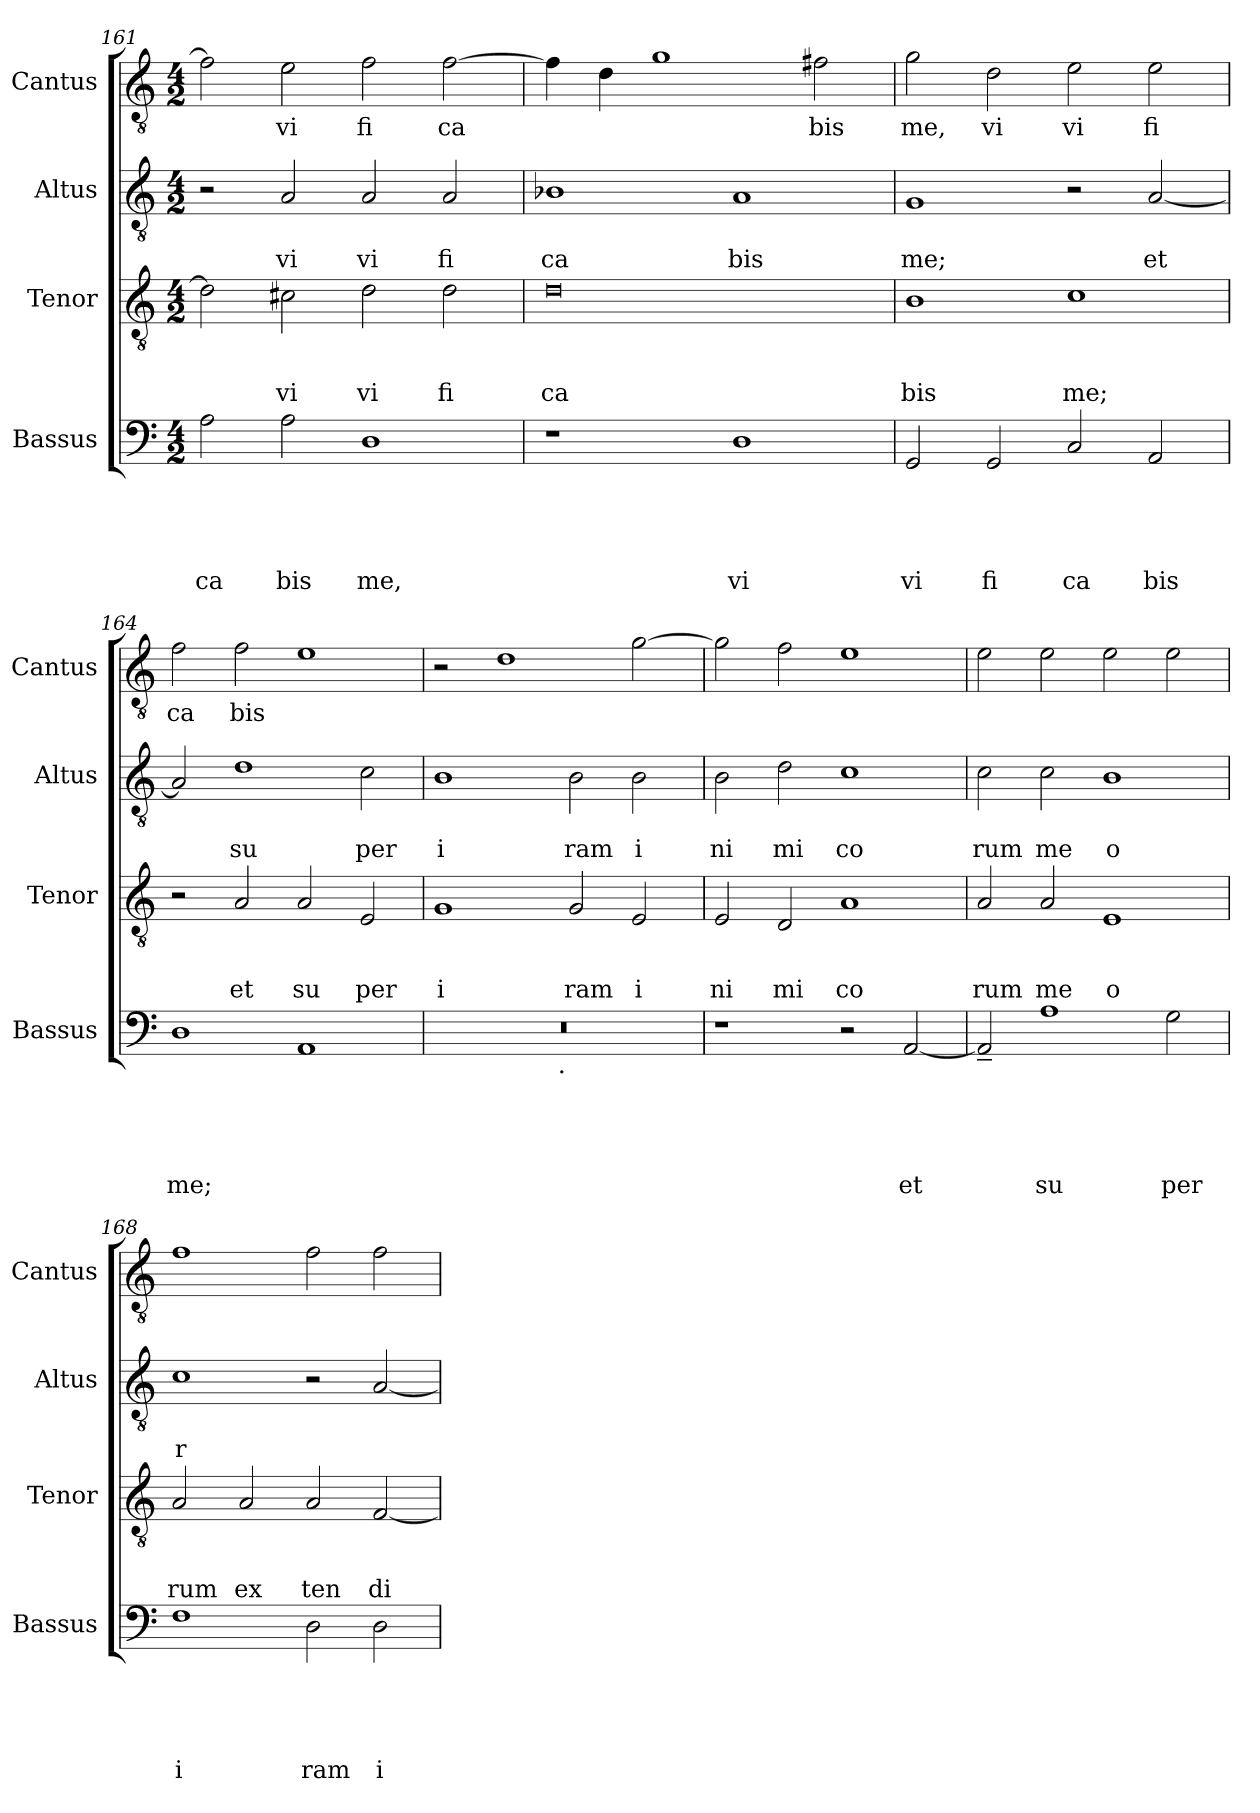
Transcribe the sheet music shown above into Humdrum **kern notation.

**kern	**text	**text	**text	**text	**text	**kern	**text	**text	**text	**kern	**text	**text	**kern	**text
*part4	*part4	*part4	*part4	*part4	*part4	*part3	*part3	*part3	*part3	*part2	*part2	*part2	*part1	*part1
*staff4	*staff4	*staff4	*staff4	*staff4	*staff4	*staff3	*staff3	*staff3	*staff3	*staff2	*staff2	*staff2	*staff1	*staff1
*I"Bassus	*	*	*	*	*	*I"Tenor	*	*	*	*I"Altus	*	*	*I"Cantus	*
*I'Bassus	*	*	*	*	*	*I'Tenor	*	*	*	*I'Altus	*	*	*I'Cantus	*
*clefF4	*	*	*	*	*	*clefGv2	*	*	*	*clefGv2	*	*	*clefGv2	*
*k[]	*	*	*	*	*	*k[]	*	*	*	*k[]	*	*	*k[]	*
*C:	*	*	*	*	*	*C:	*	*	*	*C:	*	*	*C:	*
*M4/2	*	*	*	*	*	*M4/2	*	*	*	*M4/2	*	*	*M4/2	*
=161	=161	=161	=161	=161	=161	=161	=161	=161	=161	=161	=161	=161	=161	=161
!	!	!	!	!	!LO:LY:b	!	!	!	!	!	!	!	!	!
2A\	.	.	.	.	ca	2d\]	.	.	.	2r	.	.	2f\]	.
!	!	!	!	!	!LO:LY:b	!	!	!	!LO:LY:b	!	!	!LO:LY:b	!	!LO:LY:b
2A\	.	.	.	.	bis	2c#\	.	.	vi	2A/	.	vi	2e\	vi
!	!	!	!	!	!LO:LY:b	!	!	!	!LO:LY:b	!	!	!LO:LY:b	!	!LO:LY:b
1D	.	.	.	.	me,	2d\	.	.	vi	2A/	.	vi	2f\	fi
!	!	!	!	!	!	!	!	!	!LO:LY:b	!	!	!LO:LY:b	!	!LO:LY:b
.	.	.	.	.	.	2d\	.	.	fi	2A/	.	fi	[>2f\	ca
=162	=162	=162	=162	=162	=162	=162	=162	=162	=162	=162	=162	=162	=162	=162
!	!	!	!	!	!	!	!	!	!LO:LY:b	!	!	!LO:LY:b	!	!
1r	.	.	.	.	.	0d	.	.	ca	1B-X	.	ca	4f\]	.
.	.	.	.	.	.	.	.	.	.	.	.	.	4d\	.
.	.	.	.	.	.	.	.	.	.	.	.	.	1g	.
!	!	!	!	!	!LO:LY:b	!	!	!	!	!	!	!LO:LY:b	!	!
1D	.	.	.	.	vi	.	.	.	.	1A	.	bis	.	.
!	!	!	!	!	!	!	!	!	!	!	!	!	!	!LO:LY:b
.	.	.	.	.	.	.	.	.	.	.	.	.	2f#\	bis
=163	=163	=163	=163	=163	=163	=163	=163	=163	=163	=163	=163	=163	=163	=163
!	!	!	!	!	!LO:LY:b	!	!	!	!LO:LY:b	!	!	!LO:LY:b	!	!LO:LY:b
2GG/	.	.	.	.	vi	1B	.	.	bis	1G	.	me;	2g\	me,
!	!	!	!	!	!LO:LY:b	!	!	!	!	!	!	!	!	!LO:LY:b
2GG/	.	.	.	.	fi	.	.	.	.	.	.	.	2d\	vi
!	!	!	!	!	!LO:LY:b	!	!	!	!LO:LY:b	!	!	!	!	!LO:LY:b
2C/	.	.	.	.	ca	1c	.	.	me;	2r	.	.	2e\	vi
!	!	!	!	!	!LO:LY:b	!	!	!	!	!	!	!LO:LY:b	!	!LO:LY:b
2AA/	.	.	.	.	bis	.	.	.	.	[<2A/	.	et	2e\	fi
=164	=164	=164	=164	=164	=164	=164	=164	=164	=164	=164	=164	=164	=164	=164
!	!	!	!	!	!LO:LY:b	!	!	!	!	!	!	!	!	!LO:LY:b
1D	.	.	.	.	me;	2r	.	.	.	2A/]	.	.	2f\	ca
!	!	!	!	!	!	!	!	!	!LO:LY:b	!	!	!LO:LY:b	!	!LO:LY:b
.	.	.	.	.	.	2A/	.	.	et	1d	.	su	2f\	bis
!	!	!	!	!	!	!	!	!	!LO:LY:b	!	!	!	!	!
1AA	.	.	.	.	.	2A/	.	.	su	.	.	.	1e	.
!	!	!	!	!	!	!	!	!	!LO:LY:b	!	!	!LO:LY:b	!	!
.	.	.	.	.	.	2E/	.	.	per	2c\	.	per	.	.
=165	=165	=165	=165	=165	=165	=165	=165	=165	=165	=165	=165	=165	=165	=165
!	!	!	!	!	!	!	!	!	!LO:LY:b	!	!	!LO:LY:b	!	!
*^	*	*	*	*	*	*	*	*	*	*	*	*	*	*
0r	2ryy	.	.	.	.	.	1G	.	.	i	1B	.	i	2r	.
.	4...ryy	.	.	.	.	.	.	.	.	.	.	.	.	1d	.
!	!LO:TX:b:t=.	!	!	!	!	!	!	!	!	!	!	!	!	!	!
.	1ryy	.	.	.	.	.	.	.	.	.	.	.	.	.	.
!	!	!	!	!	!	!	!	!	!	!LO:LY:b	!	!	!LO:LY:b	!	!
.	.	.	.	.	.	.	2G/	.	.	ram	2B\	.	ram	.	.
!	!	!	!	!	!	!	!	!	!	!LO:LY:b	!	!	!LO:LY:b	!	!
.	.	.	.	.	.	.	2E/	.	.	i	2B\	.	i	[>2g\	.
.	32ryy	.	.	.	.	.	.	.	.	.	.	.	.	.	.
=166	=166	=166	=166	=166	=166	=166	=166	=166	=166	=166	=166	=166	=166	=166	=166
!	!	!	!	!	!	!	!	!	!	!LO:LY:b	!	!	!LO:LY:b	!	!
*v	*v	*	*	*	*	*	*	*	*	*	*	*	*	*	*
1r	.	.	.	.	.	2E/	.	.	ni	2B\	.	ni	2g\]	.
!	!	!	!	!	!	!	!	!	!LO:LY:b	!	!	!LO:LY:b	!	!
.	.	.	.	.	.	2D/	.	.	mi	2d\	.	mi	2f\	.
!	!	!	!	!	!	!	!	!	!LO:LY:b	!	!	!LO:LY:b	!	!
2r	.	.	.	.	.	1A	.	.	co	1c	.	co	1e	.
!	!	!	!	!	!LO:LY:b	!	!	!	!	!	!	!	!	!
[<2AA/	.	.	.	.	et	.	.	.	.	.	.	.	.	.
!!LO:LB:g=z
=167	=167	=167	=167	=167	=167	=167	=167	=167	=167	=167	=167	=167	=167	=167
!	!	!	!	!	!	!	!	!	!LO:LY:b	!	!	!LO:LY:b	!	!
2AA~</]	.	.	.	.	.	2A/	.	.	rum	2c\	.	rum	2e\	.
!	!	!	!	!	!LO:LY:b	!	!	!	!LO:LY:b	!	!	!LO:LY:b	!	!
1A	.	.	.	.	su	2A/	.	.	me	2c\	.	me	2e\	.
!	!	!	!	!	!	!	!	!	!LO:LY:b	!	!	!LO:LY:b	!	!
.	.	.	.	.	.	1E	.	.	o	1B	.	o	2e\	.
!	!	!	!	!	!LO:LY:b	!	!	!	!	!	!	!	!	!
2G\	.	.	.	.	per	.	.	.	.	.	.	.	2e\	.
=168	=168	=168	=168	=168	=168	=168	=168	=168	=168	=168	=168	=168	=168	=168
!	!	!	!	!	!LO:LY:b	!	!	!	!LO:LY:b	!	!	!LO:LY:b	!	!
1F	.	.	.	.	i	2A/	.	.	rum	1c	.	r	1f	.
!	!	!	!	!	!	!	!	!	!LO:LY:b	!	!	!	!	!
.	.	.	.	.	.	2A/	.	.	ex	.	.	.	.	.
!	!	!	!	!	!LO:LY:b	!	!	!	!LO:LY:b	!	!	!	!	!
2D\	.	.	.	.	ram	2A/	.	.	ten	2r	.	.	2f\	.
!	!	!	!	!	!LO:LY:b	!	!	!	!LO:LY:b	!	!	!	!	!
2D\	.	.	.	.	i	[<2F/	.	.	di	[<2A/	.	.	2f\	.
=	=	=	=	=	=	=	=	=	=	=	=	=	=	=
*-	*-	*-	*-	*-	*-	*-	*-	*-	*-	*-	*-	*-	*-	*-
